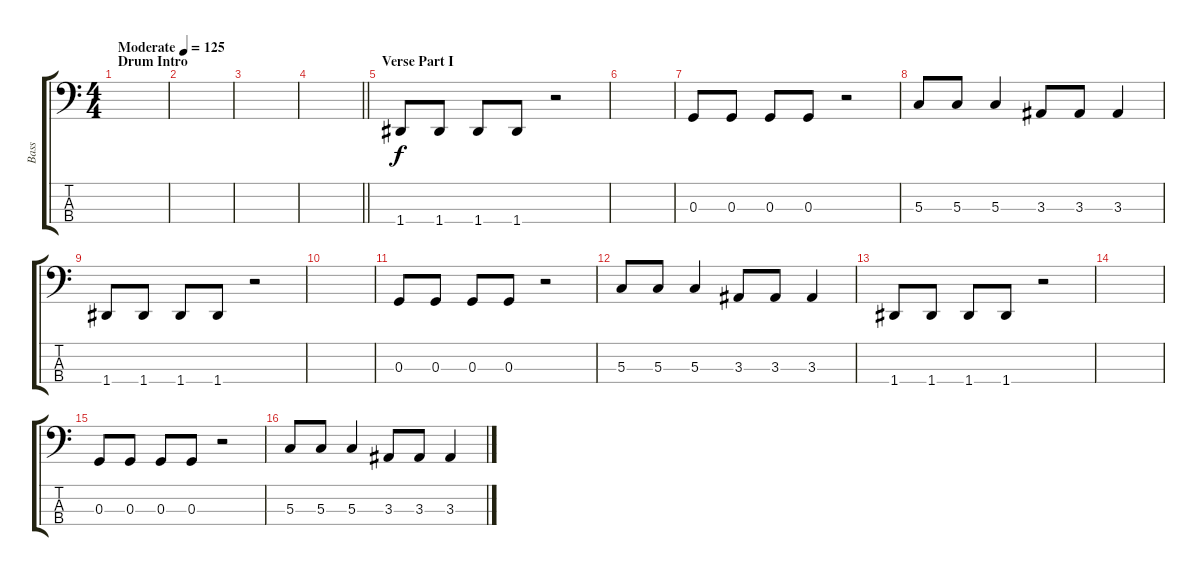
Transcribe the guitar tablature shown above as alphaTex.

\track ("Bass" "Bass") {instrument electricbasspick}
\staff {score tabs}
\tuning (F2 C2 G1 D1) {hide}
\ts (4 4)
\section ("" "Drum Intro")
\tempo (125 "Moderate")
\clef f4
\ks c
|
|
|
\barLineRight lightlight
|
\section ("" "Verse Part I")
1.4.8 1.4.8 1.4.8 1.4.8 r.2 |
|
0.3.8 0.3.8 0.3.8 0.3.8 r.2 |
5.3.8 5.3.8 5.3.4 3.3.8 3.3.8 3.3.4 |
1.4.8 1.4.8 1.4.8 1.4.8 r.2 |
|
0.3.8 0.3.8 0.3.8 0.3.8 r.2 |
5.3.8 5.3.8 5.3.4 3.3.8 3.3.8 3.3.4 |
1.4.8 1.4.8 1.4.8 1.4.8 r.2 |
|
0.3.8 0.3.8 0.3.8 0.3.8 r.2 |
5.3.8 5.3.8 5.3.4 3.3.8 3.3.8 3.3.4
